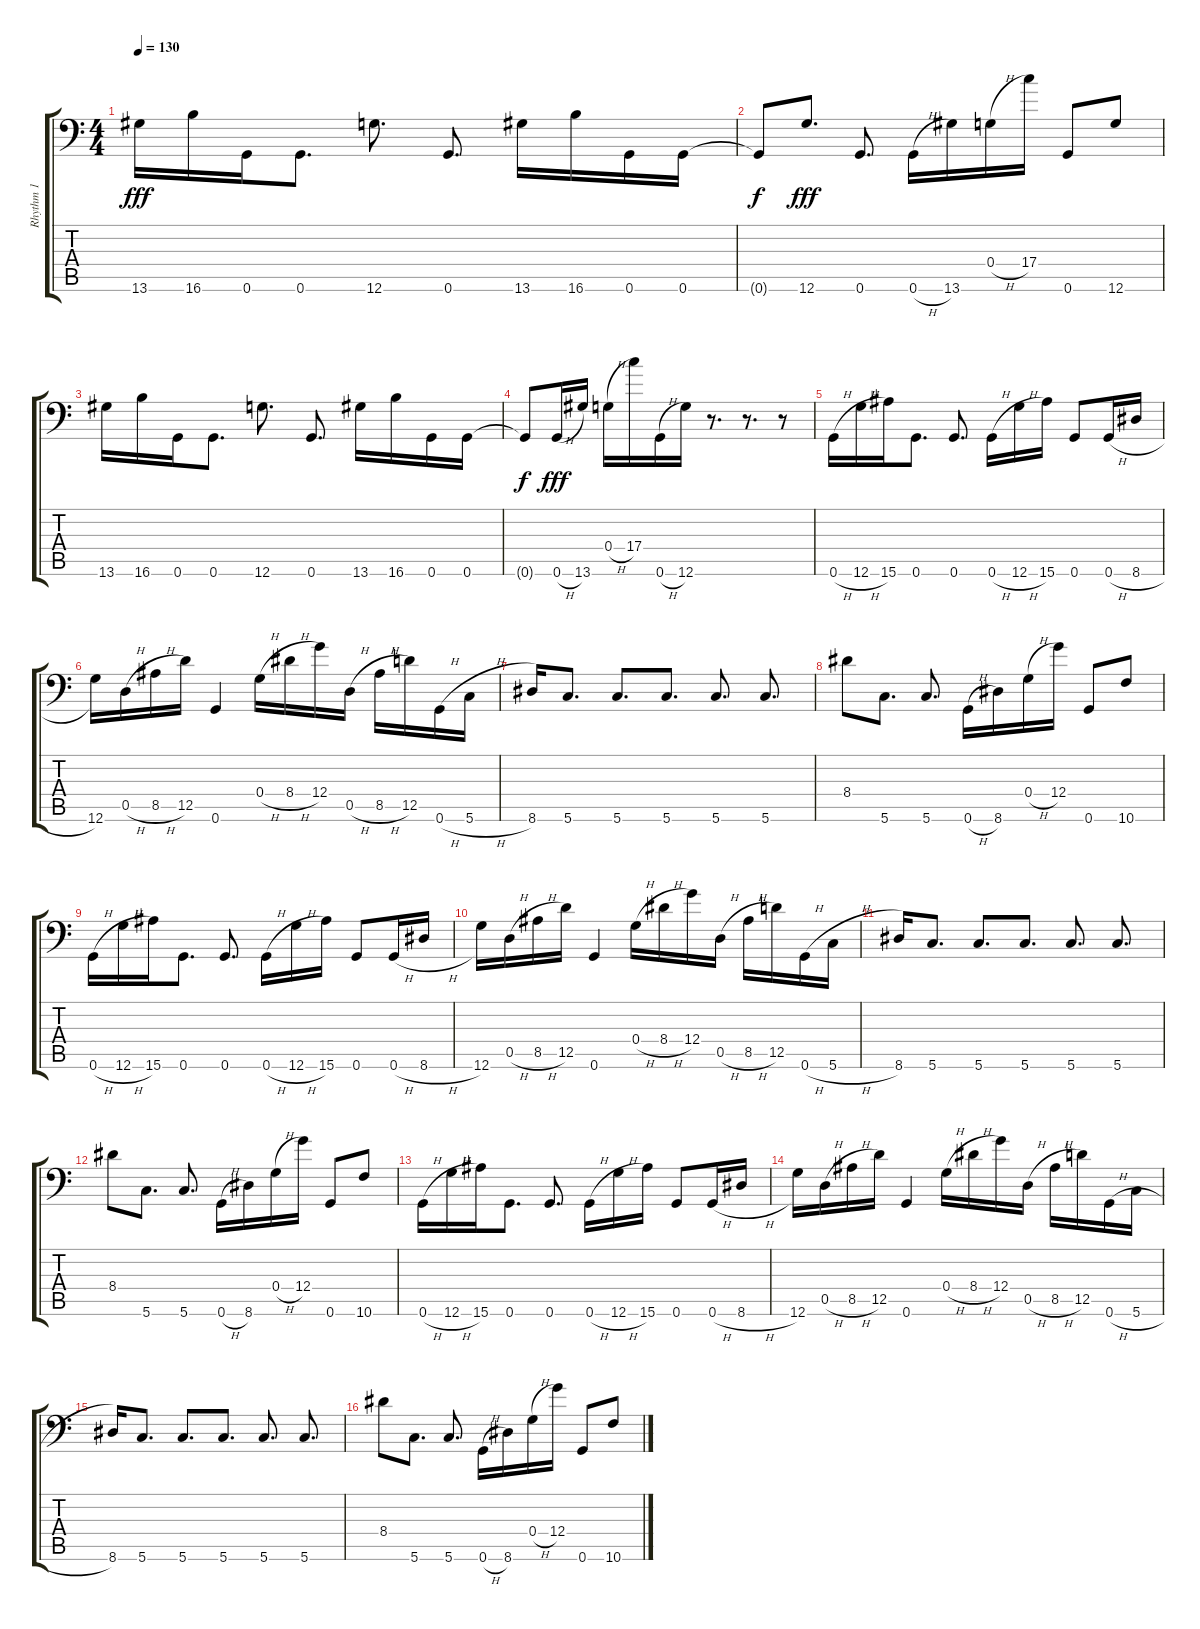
\track ("Rhythm 1" "Rhythm 1") {instrument distortionguitar}
\staff {score tabs}
\tuning (A3 E3 C3 G2 D2 G1) {hide}
\ts (4 4)
\tempo 130
\clef f4
\ks c
13.6.16{dy fff} 16.6.16 0.6.16 0.6.8{d} 12.6.8{d} 0.6.8{d} 13.6.16 16.6.16 0.6.16 0.6.16 |
0.6{t}.8{dy f} 12.6.8{d dy fff} 0.6.8{d} 0.6{h}.16 13.6.16 0.4{h}.16 17.4.16 0.6.8 12.6.8 |
13.6.16 16.6.16 0.6.16 0.6.8{d} 12.6.8{d} 0.6.8{d} 13.6.16 16.6.16 0.6.16 0.6.16 |
0.6{t}.8{dy f} 0.6{h}.16{dy fff} 13.6.16 0.4{h}.16 17.4.16 0.6{h}.16 12.6.16 r.8{d} r.8{d} r.8 |
0.6{h}.16 12.6{h}.16 15.6.16 0.6.8{d} 0.6.8{d} 0.6{h}.16 12.6{h}.16 15.6.16 0.6.8 0.6{h}.16 8.6{h}.16 |
12.6.16 0.5{h}.16 8.5{h}.16 12.5.16 0.6.4 0.4{h}.16 8.4{h}.16 12.4.16 0.5{h}.16 8.5{h}.16 12.5.16 0.6{h}.16 5.6{h}.16 |
8.6.16 5.6.8{d} 5.6.8{d} 5.6.8{d} 5.6.8{d} 5.6.8{d} |
8.4.8 5.6.8{d} 5.6.8{d} 0.6{h}.16 8.6.16 0.4{h}.16 12.4.16 0.6.8 10.6.8 |
0.6{h}.16 12.6{h}.16 15.6.16 0.6.8{d} 0.6.8{d} 0.6{h}.16 12.6{h}.16 15.6.16 0.6.8 0.6{h}.16 8.6{h}.16 |
12.6.16 0.5{h}.16 8.5{h}.16 12.5.16 0.6.4 0.4{h}.16 8.4{h}.16 12.4.16 0.5{h}.16 8.5{h}.16 12.5.16 0.6{h}.16 5.6{h}.16 |
8.6.16 5.6.8{d} 5.6.8{d} 5.6.8{d} 5.6.8{d} 5.6.8{d} |
8.4.8 5.6.8{d} 5.6.8{d} 0.6{h}.16 8.6.16 0.4{h}.16 12.4.16 0.6.8 10.6.8 |
0.6{h}.16 12.6{h}.16 15.6.16 0.6.8{d} 0.6.8{d} 0.6{h}.16 12.6{h}.16 15.6.16 0.6.8 0.6{h}.16 8.6{h}.16 |
12.6.16 0.5{h}.16 8.5{h}.16 12.5.16 0.6.4 0.4{h}.16 8.4{h}.16 12.4.16 0.5{h}.16 8.5{h}.16 12.5.16 0.6{h}.16 5.6{h}.16 |
8.6.16 5.6.8{d} 5.6.8{d} 5.6.8{d} 5.6.8{d} 5.6.8{d} |
8.4.8 5.6.8{d} 5.6.8{d} 0.6{h}.16 8.6.16 0.4{h}.16 12.4.16 0.6.8 10.6.8
